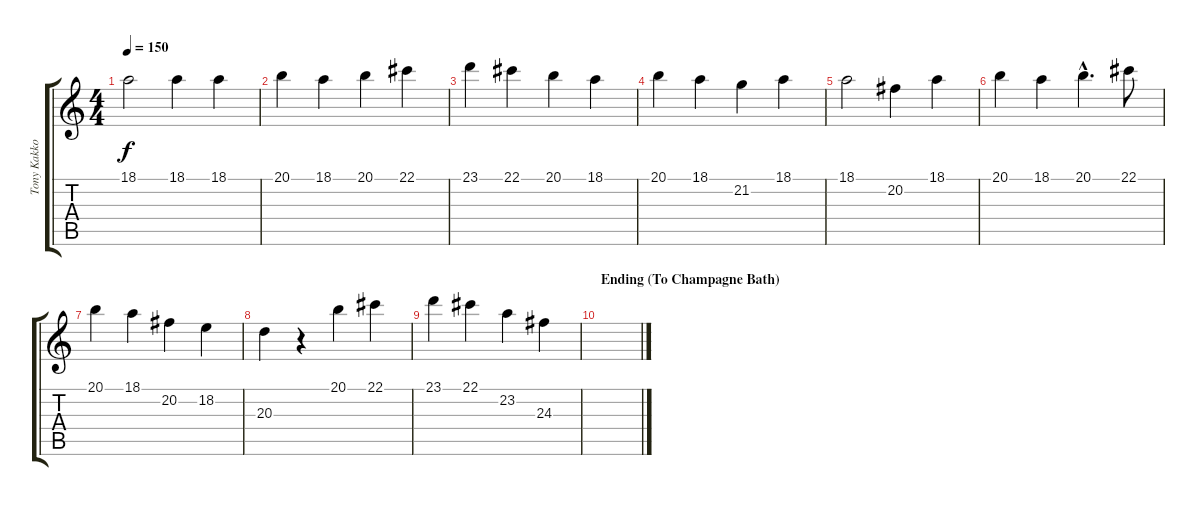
\track ("Tony Kakko - Vocals" "Tony Kakko") {instrument lead1square}
\staff {score tabs}
\tuning (Eb4 Bb3 Gb3 Db3 Ab2 Eb2) {hide}
\ts (4 4)
\tempo 150
\clef g2
\ks c
18.1.2{dy f} 18.1.4 18.1.4 |
20.1.4 18.1.4 20.1.4 22.1.4 |
23.1.4 22.1.4 20.1.4 18.1.4 |
20.1.4 18.1.4 21.2.4 18.1.4 |
18.1.2 20.2.4 18.1.4 |
20.1.4 18.1.4 20.1{hac}.4{d} 22.1.8 |
20.1.4 18.1.4 20.2.4 18.2.4 |
20.3.4 r.4 20.1.4 22.1.4 |
23.1.4 22.1.4 23.2.4 24.3.4 |
\section ("" "Ending (To Champagne Bath)")
